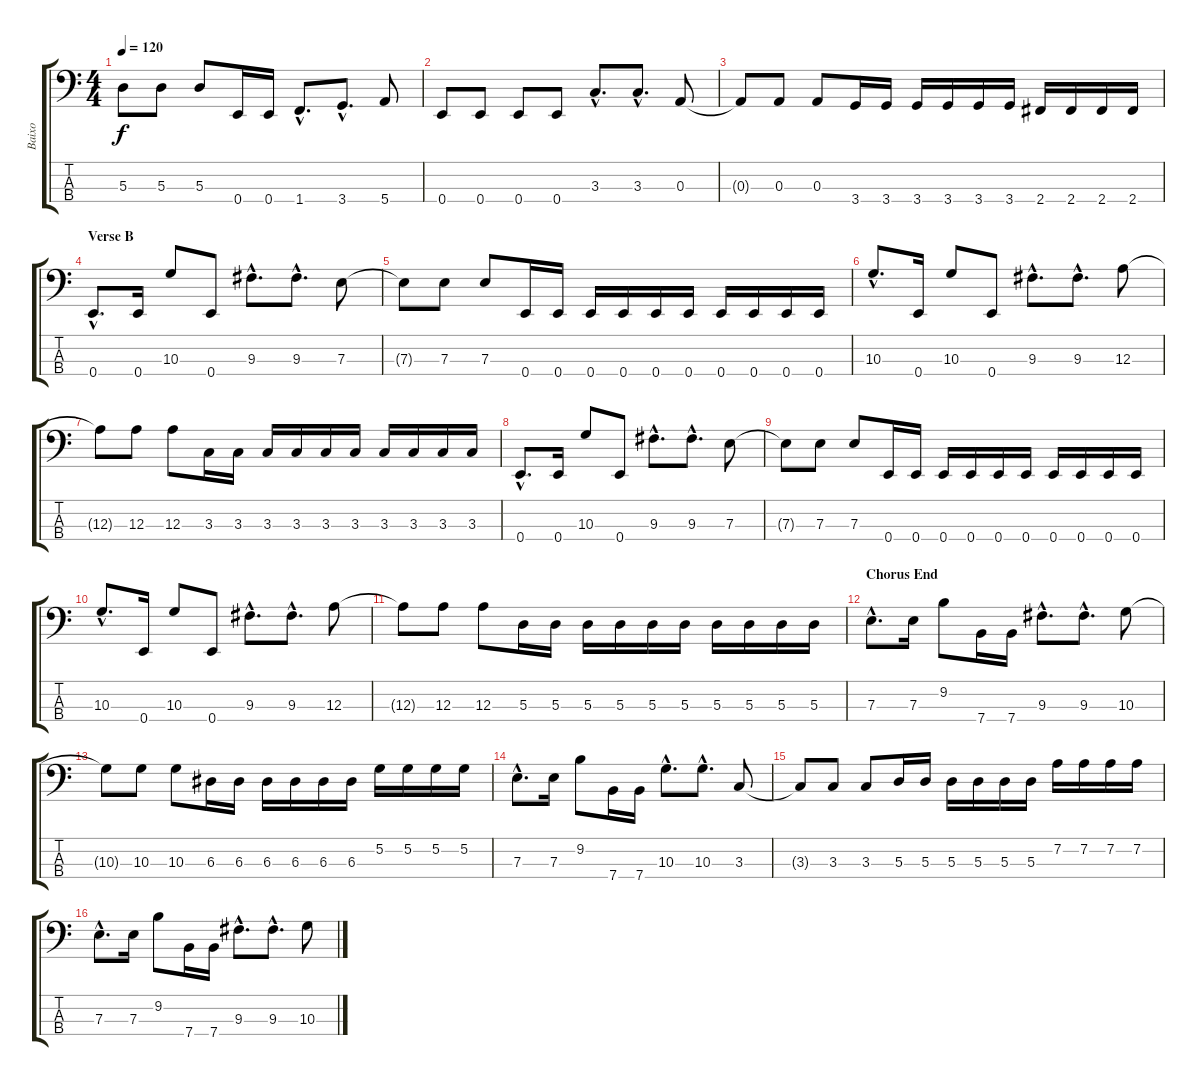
\track ("Baixo" "Baixo") {instrument electricbassfinger}
\staff {score tabs}
\tuning (G2 D2 A1 E1) {hide}
\ts (4 4)
\tempo 120
\clef f4
\ks c
5.3{t}.8{dy f} 5.3.8 5.3.8 0.4.16 0.4.16 1.4{hac}.8{d} 3.4{hac}.8{d} 5.4.8 |
0.4.8 0.4.8 0.4.8 0.4.8 3.3{hac}.8{d} 3.3{hac}.8{d} 0.3.8 |
0.3{t}.8 0.3.8 0.3.8 3.4.16 3.4.16 3.4.16 3.4.16 3.4.16 3.4.16 2.4.16 2.4.16 2.4.16 2.4.16 |
\section ("" "Verse B")
0.4{hac}.8{d} 0.4.16 10.3.8 0.4.8 9.3{hac}.8{d} 9.3{hac}.8{d} 7.3.8 |
7.3{t}.8 7.3.8 7.3.8 0.4.16 0.4.16 0.4.16 0.4.16 0.4.16 0.4.16 0.4.16 0.4.16 0.4.16 0.4.16 |
10.3{hac}.8{d} 0.4.16 10.3.8 0.4.8 9.3{hac}.8{d} 9.3{hac}.8{d} 12.3.8 |
12.3{t}.8 12.3.8 12.3.8 3.3.16 3.3.16 3.3.16 3.3.16 3.3.16 3.3.16 3.3.16 3.3.16 3.3.16 3.3.16 |
0.4{hac}.8{d} 0.4.16 10.3.8 0.4.8 9.3{hac}.8{d} 9.3{hac}.8{d} 7.3.8 |
7.3{t}.8 7.3.8 7.3.8 0.4.16 0.4.16 0.4.16 0.4.16 0.4.16 0.4.16 0.4.16 0.4.16 0.4.16 0.4.16 |
10.3{hac}.8{d} 0.4.16 10.3.8 0.4.8 9.3{hac}.8{d} 9.3{hac}.8{d} 12.3.8 |
12.3{t}.8 12.3.8 12.3.8 5.3.16 5.3.16 5.3.16 5.3.16 5.3.16 5.3.16 5.3.16 5.3.16 5.3.16 5.3.16 |
\section ("" "Chorus End")
7.3{hac}.8{d} 7.3.16 9.2.8 7.4.16 7.4.16 9.3{hac}.8{d} 9.3{hac}.8{d} 10.3.8 |
10.3{t}.8 10.3.8 10.3.8 6.3.16 6.3.16 6.3.16 6.3.16 6.3.16 6.3.16 5.2.16 5.2.16 5.2.16 5.2.16 |
7.3{hac}.8{d} 7.3.16 9.2.8 7.4.16 7.4.16 10.3{hac}.8{d} 10.3{hac}.8{d} 3.3.8 |
3.3{t}.8 3.3.8 3.3.8 5.3.16 5.3.16 5.3.16 5.3.16 5.3.16 5.3.16 7.2.16 7.2.16 7.2.16 7.2.16 |
7.3{hac}.8{d} 7.3.16 9.2.8 7.4.16 7.4.16 9.3{hac}.8{d} 9.3{hac}.8{d} 10.3.8
